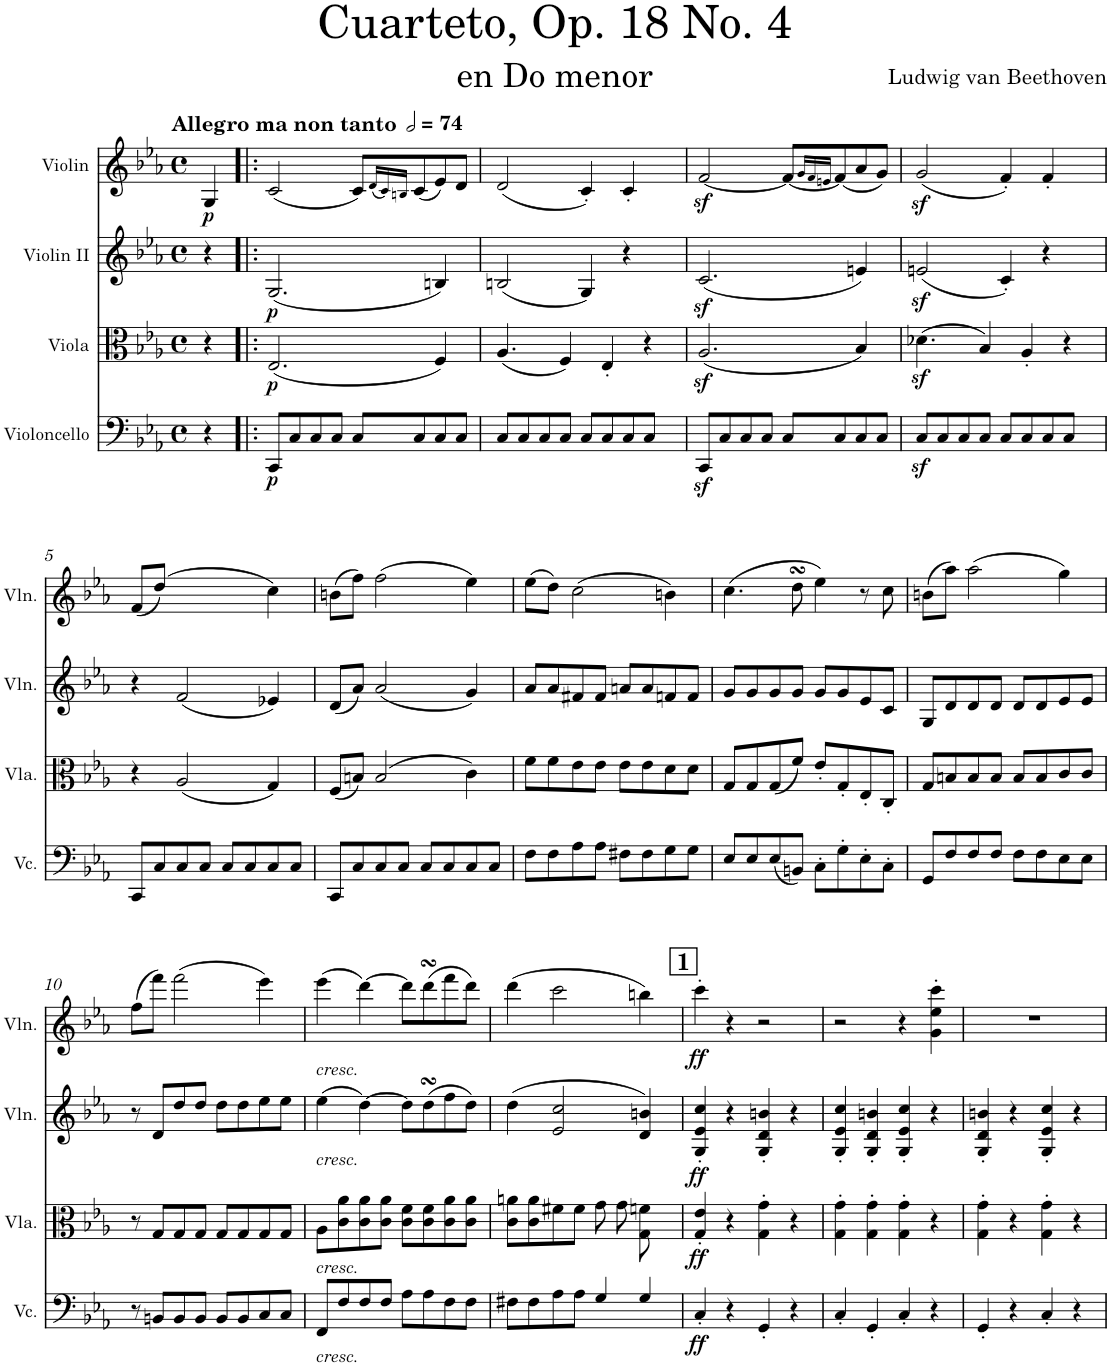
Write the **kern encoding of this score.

**kern	**dynam	**kern	**dynam	**kern	**dynam	**kern	**dynam
*part4	*part4	*part3	*part3	*part2	*part2	*part1	*part1
*staff4	*staff4	*staff3	*staff3	*staff2	*staff2	*staff1	*staff1
*I"Violoncello	*	*I"Viola	*	*I"Violin II	*	*I"Violin	*
*I'Vc.	*	*I'Vla.	*	*I'Vln.	*	*I'Vln.	*
*clefF4	*	*clefC3	*	*clefG2	*	*clefG2	*
*k[b-e-a-]	*	*k[b-e-a-]	*	*k[b-e-a-]	*	*k[b-e-a-]	*
*M4/4	*	*M4/4	*	*M4/4	*	*M4/4	*
*met(c)	*	*met(c)	*	*met(c)	*	*met(c)	*
*MM148	*	*MM148	*	*MM148	*	*MM148	*
=	=	=	=	=	=	=	=
!	!	!	!	!	!	!LO:TX:a:B:t=Allegro ma non tanto	!
!	!	!	!	!	!	!	!LO:DY:b
4r	.	4r	.	4r	.	4G/	p
=1!|:	=1!|:	=1!|:	=1!|:	=1!|:	=1!|:	=1!|:	=1!|:
!	!LO:DY:b	!	!LO:DY:b	!	!LO:DY:b	!	!
8CC/L	p	(<2.E-/	p	(<2.G/	p	(2c/	.
8C/	.	.	.	.	.	.	.
8C/	.	.	.	.	.	.	.
8C/J	.	.	.	.	.	.	.
8C/L	.	.	.	.	.	8c/L)	.
.	.	.	.	.	.	(16qd/LL	.
.	.	.	.	.	.	16qc/)	.
.	.	.	.	.	.	16qBn/JJ	.
8C/	.	.	.	.	.	(8c/	.
8C/	.	4F/)	.	4Bn/)	.	8e-/)	.
8C/J	.	.	.	.	.	8d/J	.
=2	=2	=2	=2	=2	=2	=2	=2
8C/L	.	(<4.A-/	.	(<2Bn/	.	(<2d/	.
8C/	.	.	.	.	.	.	.
8C/	.	.	.	.	.	.	.
8C/J	.	4F/)	.	.	.	.	.
8C/L	.	.	.	4G/)	.	4c'/)	.
8C/	.	4E-'/	.	.	.	.	.
8C/	.	.	.	4r	.	4c'/	.
8C/J	.	8r	.	.	.	.	.
8ryy	.	8ryy	.	8ryy	.	8ryy	.
=3	=3	=3	=3	=3	=3	=3	=3
8CCz</L	.	(<2.A-z</	.	(<2.cz</	.	[<2fz</	.
8C/	.	.	.	.	.	.	.
8C/	.	.	.	.	.	.	.
8C/J	.	.	.	.	.	.	.
8C/L	.	.	.	.	.	8f/L_	.
.	.	.	.	.	.	16qg/LL	.
.	.	.	.	.	.	16qf/	.
.	.	.	.	.	.	16qen/JJ	.
8C/	.	.	.	.	.	(<8f/]	.
8C/	.	8r	.	4en/)	.	8a-/	.
8C/J	.	4B-/)	.	.	.	8g/J)	.
8ryy	.	.	.	8ryy	.	8ryy	.
=4	=4	=4	=4	=4	=4	=4	=4
8Cz</L	.	(>4.d-Xz<\	.	(<2enz</	.	(<2gz</	.
8C/	.	.	.	.	.	.	.
8C/	.	.	.	.	.	.	.
8C/J	.	4B-/)	.	.	.	.	.
8C/L	.	.	.	4c'/)	.	4f'/)	.
8C/	.	4A-'/	.	.	.	.	.
8C/	.	.	.	4r	.	4f'/	.
8C/J	.	8r	.	.	.	.	.
8ryy	.	8ryy	.	8ryy	.	8ryy	.
!!LO:LB:g=z
=5	=5	=5	=5	=5	=5	=5	=5
8CC/L	.	4r	.	4r	.	(<8f/L	.
8C/	.	.	.	.	.	(8dd/J)	.
8C/	.	8r	.	(<2f/	.	2ryy	.
8C/J	.	(<2A-/	.	.	.	.	.
8C/L	.	.	.	.	.	.	.
8C/	.	.	.	.	.	.	.
8C/	.	.	.	4e-X/)	.	4cc\)	.
8C/J	.	4G/)	.	.	.	.	.
8ryy	.	.	.	8ryy	.	8ryy	.
=6	=6	=6	=6	=6	=6	=6	=6
8CC/L	.	(<8F/L	.	(<8d/L	.	(>8bn\L	.
8C/	.	8Bn/J)	.	8a-/J)	.	8ff\J)	.
8C/	.	(>2B/	.	(<2a-/	.	(>2ff\	.
8C/J	.	.	.	.	.	.	.
8C/L	.	.	.	.	.	.	.
8C/	.	.	.	.	.	.	.
8C/	.	4c\)	.	4g/)	.	4ee-\)	.
8C/J	.	.	.	.	.	.	.
=7	=7	=7	=7	=7	=7	=7	=7
8F\L	.	8f\L	.	8a-/L	.	(>8ee-\L	.
8F\	.	8f\	.	8a-/	.	8dd\J)	.
8A-\	.	8e-\	.	8f#X/	.	(>2cc\	.
8A-\J	.	8e-\J	.	8f#/J	.	.	.
8F#X\L	.	8e-\L	.	8an/L	.	.	.
8F#\	.	8e-\	.	8a/	.	.	.
8G\	.	8d\	.	8fn/	.	4bn\)	.
8G\J	.	8d\J	.	8f/J	.	.	.
=8	=8	=8	=8	=8	=8	=8	=8
8E-/L	.	8G/L	.	8g/L	.	(>4.cc\	.
8E-/	.	8G/	.	8g/	.	.	.
(<8E-/	.	(<8G/	.	8g/	.	.	.
8BBn/J)	.	8f/J)	.	8g/J	.	8ddsSsS\	.
8C'\L	.	8e-'/L	.	8g/L	.	4ee-\)	.
8G'\	.	8G'/	.	8g/	.	.	.
8E-'\	.	8E-'/	.	8e-/	.	8r	.
8C'\J	.	8C'/J	.	8c/J	.	8cc\	.
=9	=9	=9	=9	=9	=9	=9	=9
8GG/L	.	8G/L	.	8G/L	.	(>8bn\L	.
8F/	.	8Bn/	.	8d/	.	8aa-\J)	.
8F/	.	8B/	.	8d/	.	(>2aa-\	.
8F/J	.	8B/J	.	8d/J	.	.	.
8F\L	.	8B/L	.	8d/L	.	.	.
8F\	.	8B/	.	8d/	.	.	.
8E-\	.	8c/	.	8e-/	.	4gg\)	.
8E-\J	.	8c/J	.	8e-/J	.	.	.
!!LO:LB:g=z
=10	=10	=10	=10	=10	=10	=10	=10
8r	.	8r	.	8r	.	(>8ff\L	.
8BBn/L	.	8G/L	.	8d/L	.	8fff\J)	.
8BB/	.	8G/	.	8dd/	.	(>2fff\	.
8BB/J	.	8G/J	.	8dd/J	.	.	.
8BB/L	.	8G/L	.	8dd\L	.	.	.
8BB/	.	8G/	.	8dd\	.	.	.
8C/	.	8G/	.	8ee-\	.	4eee-\)	.
8C/J	.	8G/J	.	8ee-\J	.	.	.
=11	=11	=11	=11	=11	=11	=11	=11
!	!	!	!	!	!	!LO:TX:b:i:t=cresc.	!
!	!	!	!	!LO:TX:b:i:t=cresc.	!	!	!
!	!	!LO:TX:b:i:t=cresc.	!	!	!	!	!
!LO:TX:b:i:t=cresc.	!	!	!	!	!	!	!
8FF/L	.	8A-\L	.	(>4ee-\	.	(>4eee-\	.
8F/	.	8c\ 8a-\	.	.	.	.	.
8F/	.	8c\ 8a-\	.	[>4dd\)	.	[>4ddd\)	.
8F/J	.	8c\ 8a-\J	.	.	.	.	.
8A-\L	.	8c\ 8f\L	.	8dd\L]	.	8ddd\L]	.
8A-\	.	8c\ 8f\	.	(>8ddsSsS\	.	(>8dddsSsS\	.
8F\	.	8c\ 8a-\	.	8ff\	.	8fff\	.
8F\J	.	8c\ 8a-\J	.	8dd\J)	.	8ddd\J)	.
=12	=12	=12	=12	=12	=12	=12	=12
8F#X\L	.	8c\ 8an\L	.	(>4dd\	.	(>4ddd\	.
8F#\	.	8c\ 8a\	.	.	.	.	.
8A-\	.	8f#X\	.	2e-/ 2cc/	.	2ccc\	.
8A-\J	.	8f#\J	.	.	.	.	.
4G/	.	8g\	.	.	.	.	.
.	.	8g\	.	.	.	.	.
4G/	.	8G\ 8fn\	.	4d/ 4bn/)	.	4bbn\)	.
.	.	8ryy	.	.	.	.	.
!!LO:REH:place=s1:a:B:cj:fs=14:t=1
=13	=13	=13	=13	=13	=13	=13	=13
!	!LO:DY:b	!	!LO:DY:b	!	!LO:DY:b	!	!LO:DY:b
4C'/	ff	4G/' 4e-/'	ff	4G/' 4e-/' 4cc/'	ff	4ccc'\	ff
4r	.	4r	.	4r	.	4r	.
4GG'/	.	4G\' 4g\'	.	4G/' 4d/' 4bn/'	.	2r	.
4r	.	4r	.	4r	.	.	.
=14	=14	=14	=14	=14	=14	=14	=14
4C'/	.	4G\' 4g\'	.	4G/' 4e-/' 4cc/'	.	2r	.
4GG'/	.	4G\' 4g\'	.	4G/' 4d/' 4bn/'	.	.	.
4C'/	.	4G\' 4g\'	.	4G/' 4e-/' 4cc/'	.	4r	.
4r	.	4r	.	4r	.	4g\' 4ee-\' 4ccc\'	.
=15	=15	=15	=15	=15	=15	=15	=15
4GG'/	.	4G\' 4g\'	.	4G/' 4d/' 4bn/'	.	1r	.
4r	.	4r	.	4r	.	.	.
4C'/	.	4G\' 4g\'	.	4G/' 4e-/' 4cc/'	.	.	.
4r	.	4r	.	4r	.	.	.
=	=	=	=	=	=	=	=
*-	*-	*-	*-	*-	*-	*-	*-
